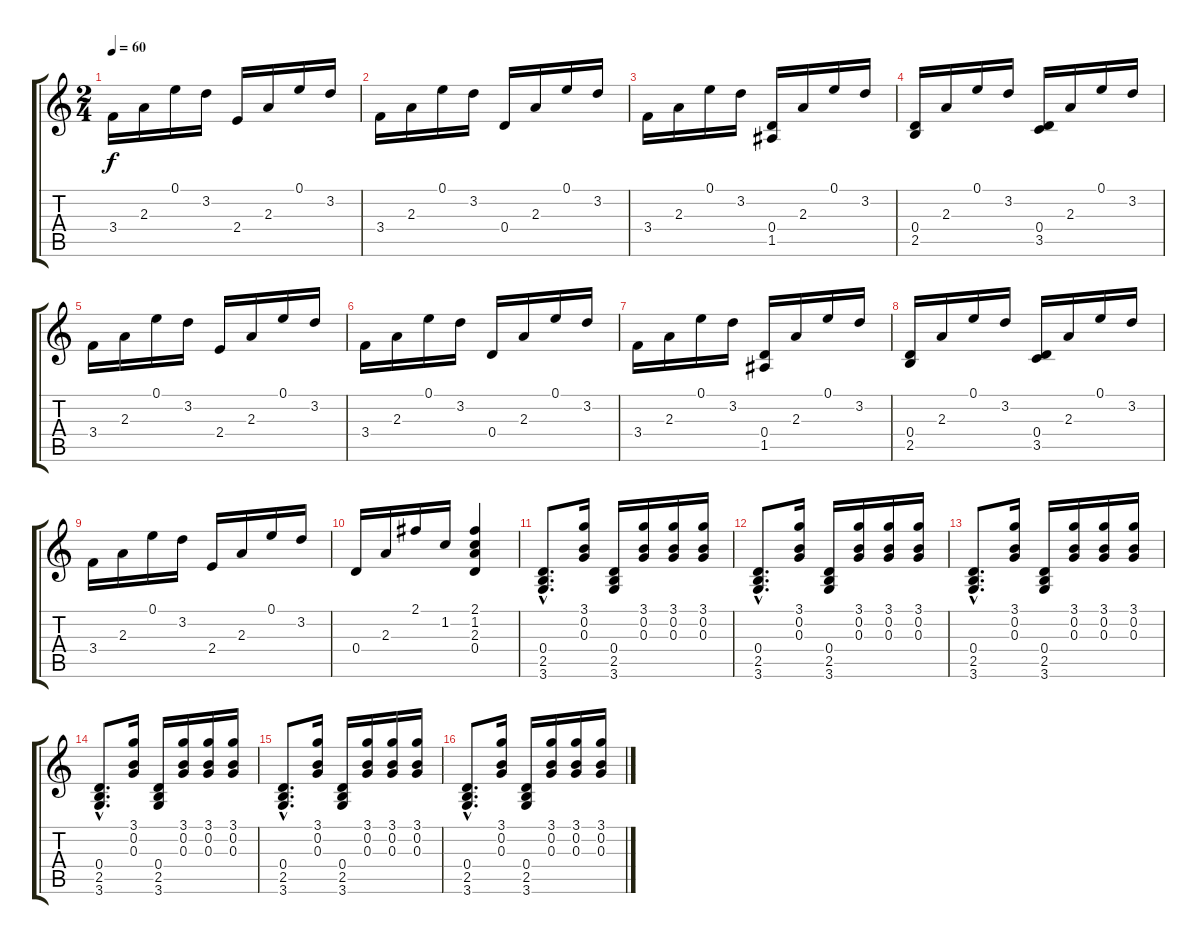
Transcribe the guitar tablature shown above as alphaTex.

\track "" {instrument acousticguitarsteel}
\staff {score tabs}
\tuning (E4 B3 G3 D3 A2 E2) {hide}
\ts (2 4)
\tempo 60
\clef g2
\ks c
3.4.16{dy f} 2.3.16 0.1.16 3.2.16 2.4.16 2.3.16 0.1.16 3.2.16 |
3.4.16 2.3.16 0.1.16 3.2.16 0.4.16 2.3.16 0.1.16 3.2.16 |
3.4.16 2.3.16 0.1.16 3.2.16 (0.4 1.5).16 2.3.16 0.1.16 3.2.16 |
(0.4 2.5).16 2.3.16 0.1.16 3.2.16 (0.4 3.5).16 2.3.16 0.1.16 3.2.16 |
3.4.16 2.3.16 0.1.16 3.2.16 2.4.16 2.3.16 0.1.16 3.2.16 |
3.4.16 2.3.16 0.1.16 3.2.16 0.4.16 2.3.16 0.1.16 3.2.16 |
3.4.16 2.3.16 0.1.16 3.2.16 (0.4 1.5).16 2.3.16 0.1.16 3.2.16 |
(0.4 2.5).16 2.3.16 0.1.16 3.2.16 (0.4 3.5).16 2.3.16 0.1.16 3.2.16 |
3.4.16 2.3.16 0.1.16 3.2.16 2.4.16 2.3.16 0.1.16 3.2.16 |
0.4.16 2.3.16 2.1.16 1.2.16 (2.1 1.2 2.3 0.4).4 |
(0.4{hac} 2.5{hac} 3.6{hac}).8{d} (3.1 0.2 0.3).16 (0.4 2.5 3.6).16 (3.1 0.2 0.3).16 (3.1 0.2 0.3).16 (3.1 0.2 0.3).16 |
(0.4{hac} 2.5{hac} 3.6{hac}).8{d} (3.1 0.2 0.3).16 (0.4 2.5 3.6).16 (3.1 0.2 0.3).16 (3.1 0.2 0.3).16 (3.1 0.2 0.3).16 |
(0.4{hac} 2.5{hac} 3.6{hac}).8{d} (3.1 0.2 0.3).16 (0.4 2.5 3.6).16 (3.1 0.2 0.3).16 (3.1 0.2 0.3).16 (3.1 0.2 0.3).16 |
(0.4{hac} 2.5{hac} 3.6{hac}).8{d} (3.1 0.2 0.3).16 (0.4 2.5 3.6).16 (3.1 0.2 0.3).16 (3.1 0.2 0.3).16 (3.1 0.2 0.3).16 |
(0.4{hac} 2.5{hac} 3.6{hac}).8{d} (3.1 0.2 0.3).16 (0.4 2.5 3.6).16 (3.1 0.2 0.3).16 (3.1 0.2 0.3).16 (3.1 0.2 0.3).16 |
(0.4{hac} 2.5{hac} 3.6{hac}).8{d} (3.1 0.2 0.3).16 (0.4 2.5 3.6).16 (3.1 0.2 0.3).16 (3.1 0.2 0.3).16 (3.1 0.2 0.3).16
